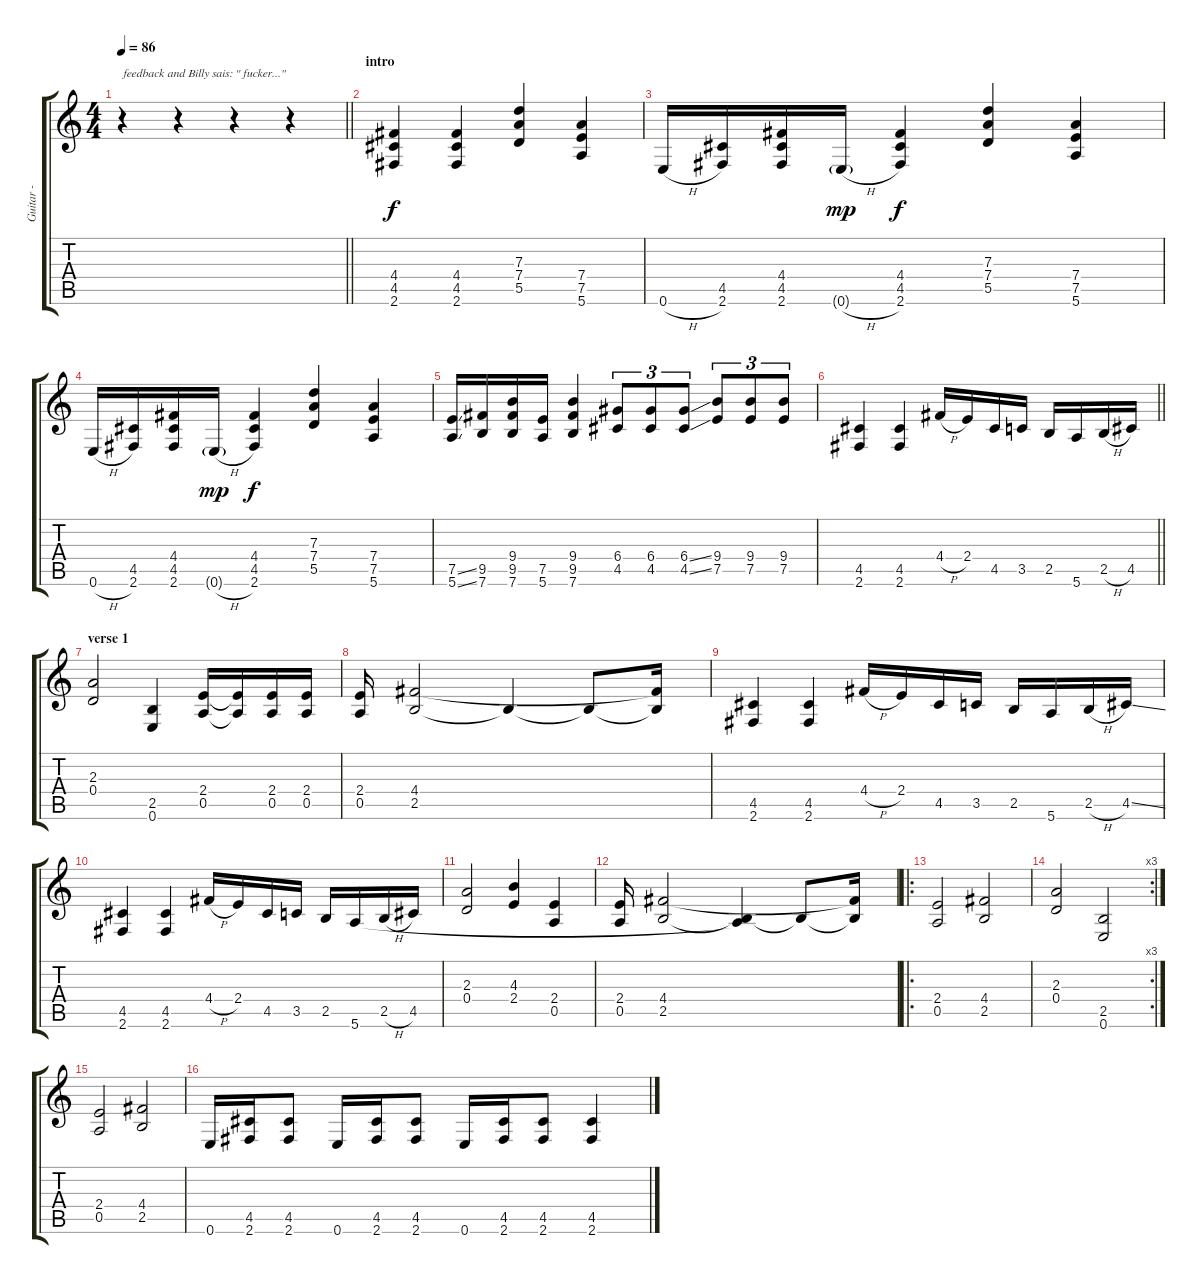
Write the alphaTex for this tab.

\track ("Guitar -  Billy" "Guitar -  ") {instrument distortionguitar}
\staff {score tabs}
\tuning (E4 B3 G3 D3 A2 E2) {hide}
\ts (4 4)
\tempo 86
\clef g2
\barLineRight lightlight
\ks c
r.4{txt "feedback and Billy sais: \" fucker...\"" dy f instrument distortionguitar} r.4 r.4 r.4 |
\section ("" "intro")
(4.4 4.5 2.6).4 (4.4 4.5 2.6).4 (7.3 7.4 5.5).4 (7.4 7.5 5.6).4 |
0.6{h}.16 (4.5 2.6).16 (4.4 4.5 2.6).16 0.6{h g}.16{dy mp} (4.4 4.5 2.6).4{dy f} (7.3 7.4 5.5).4 (7.4 7.5 5.6).4 |
0.6{h}.16 (4.5 2.6).16 (4.4 4.5 2.6).16 0.6{h g}.16{dy mp} (4.4 4.5 2.6).4{dy f} (7.3 7.4 5.5).4 (7.4 7.5 5.6).4 |
(7.5{ss} 5.6{ss}).16 (9.5 7.6).16 (9.4 9.5 7.6).16 (7.5 5.6).16 (9.4 9.5 7.6).4 (6.4 4.5).8{tu (3 2)} (6.4 4.5).8{tu (3 2)} (6.4{ss} 4.5{ss}).8{tu (3 2)} (9.4 7.5).8{tu (3 2)} (9.4 7.5).8{tu (3 2)} (9.4 7.5).8{tu (3 2)} |
\barLineRight lightlight
(4.5 2.6).4 (4.5 2.6).4 4.4{h}.16 2.4.16 4.5.16 3.5.16 2.5.16 5.6.16 2.5{h}.16 4.5.16 |
\section ("" "verse 1 ")
(2.3 0.4).2 (2.5 0.6).4 (2.4 0.5).16 (2.4{t} 0.5{t}).16 (2.4 0.5).16 (2.4 0.5).16 |
(2.4 0.5).16 (4.4 2.5).2 2.5{t}.4 2.5{t}.8 (4.4{t} 2.5{t}).16 |
(4.5 2.6).4 (4.5 2.6).4 4.4{h}.16 2.4.16 4.5.16 3.5.16 2.5.16 5.6.16 2.5{h}.16 4.5{ss}.16 |
(4.5 2.6).4 (4.5 2.6).4 4.4{h}.16 2.4.16 4.5.16 3.5.16 2.5.16 5.6.16 2.5{h}.16 4.5.16 |
(2.3 0.4).2 (4.3 2.4).4 (2.4 0.5).4 |
(2.4 0.5).16 (4.4 2.5).2 (2.5{t} 5.6{t}).4 2.5{t}.8 (4.4{t} 2.5{t}).16 |
\ro
(2.4 0.5).2 (4.4 2.5).2 |
\rc 3
(2.3 0.4).2 (2.5 0.6).2 |
(2.4 0.5).2 (4.4 2.5).2 |
0.6.16 (4.5 2.6).16 (4.5 2.6).8 0.6.16 (4.5 2.6).16 (4.5 2.6).8 0.6.16 (4.5 2.6).16 (4.5 2.6).8 (4.5 2.6).4
